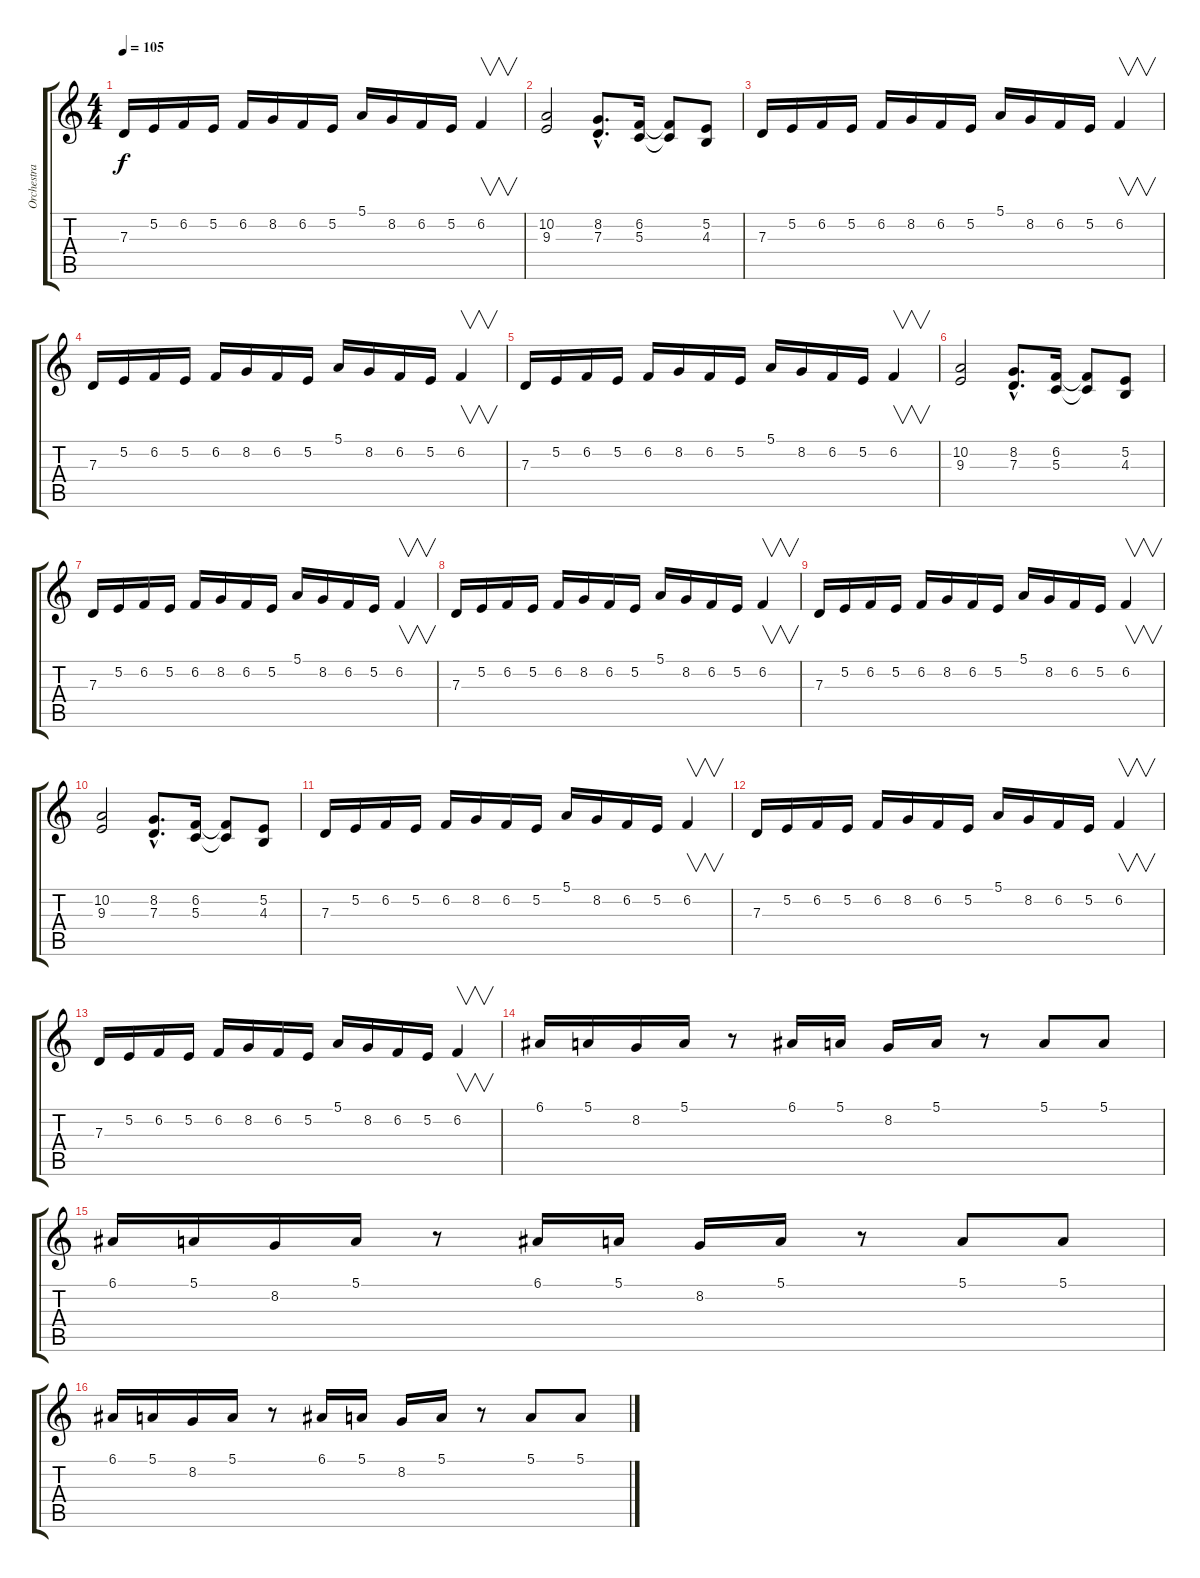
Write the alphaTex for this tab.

\track ("Orchestra" "Orchestra") {instrument stringensemble1}
\staff {score tabs}
\tuning (E4 B3 G3 D3 A2 E2) {hide}
\ts (4 4)
\tempo 105
\clef g2
\ks c
7.3.16{dy f} 5.2.16 6.2.16 5.2.16 6.2.16 8.2.16 6.2.16 5.2.16 5.1.16 8.2.16 6.2.16 5.2.16 6.2.4{v} |
(10.2 9.3).2 (8.2{hac} 7.3{hac}).8{d} (6.2 5.3).16 (6.2{t} 5.3{t}).8 (5.2 4.3).8 |
7.3.16 5.2.16 6.2.16 5.2.16 6.2.16 8.2.16 6.2.16 5.2.16 5.1.16 8.2.16 6.2.16 5.2.16 6.2.4{v} |
7.3.16 5.2.16 6.2.16 5.2.16 6.2.16 8.2.16 6.2.16 5.2.16 5.1.16 8.2.16 6.2.16 5.2.16 6.2.4{v} |
7.3.16 5.2.16 6.2.16 5.2.16 6.2.16 8.2.16 6.2.16 5.2.16 5.1.16 8.2.16 6.2.16 5.2.16 6.2.4{v} |
(10.2 9.3).2 (8.2{hac} 7.3{hac}).8{d} (6.2 5.3).16 (6.2{t} 5.3{t}).8 (5.2 4.3).8 |
7.3.16 5.2.16 6.2.16 5.2.16 6.2.16 8.2.16 6.2.16 5.2.16 5.1.16 8.2.16 6.2.16 5.2.16 6.2.4{v} |
7.3.16 5.2.16 6.2.16 5.2.16 6.2.16 8.2.16 6.2.16 5.2.16 5.1.16 8.2.16 6.2.16 5.2.16 6.2.4{v} |
7.3.16 5.2.16 6.2.16 5.2.16 6.2.16 8.2.16 6.2.16 5.2.16 5.1.16 8.2.16 6.2.16 5.2.16 6.2.4{v} |
(10.2 9.3).2 (8.2{hac} 7.3{hac}).8{d} (6.2 5.3).16 (6.2{t} 5.3{t}).8 (5.2 4.3).8 |
7.3.16 5.2.16 6.2.16 5.2.16 6.2.16 8.2.16 6.2.16 5.2.16 5.1.16 8.2.16 6.2.16 5.2.16 6.2.4{v} |
7.3.16 5.2.16 6.2.16 5.2.16 6.2.16 8.2.16 6.2.16 5.2.16 5.1.16 8.2.16 6.2.16 5.2.16 6.2.4{v} |
7.3.16 5.2.16 6.2.16 5.2.16 6.2.16 8.2.16 6.2.16 5.2.16 5.1.16 8.2.16 6.2.16 5.2.16 6.2.4{v} |
6.1.16 5.1.16 8.2.16 5.1.16 r.8 6.1.16 5.1.16 8.2.16 5.1.16 r.8 5.1.8 5.1.8 |
6.1.16 5.1.16 8.2.16 5.1.16 r.8 6.1.16 5.1.16 8.2.16 5.1.16 r.8 5.1.8 5.1.8 |
6.1.16 5.1.16 8.2.16 5.1.16 r.8 6.1.16 5.1.16 8.2.16 5.1.16 r.8 5.1.8 5.1.8
